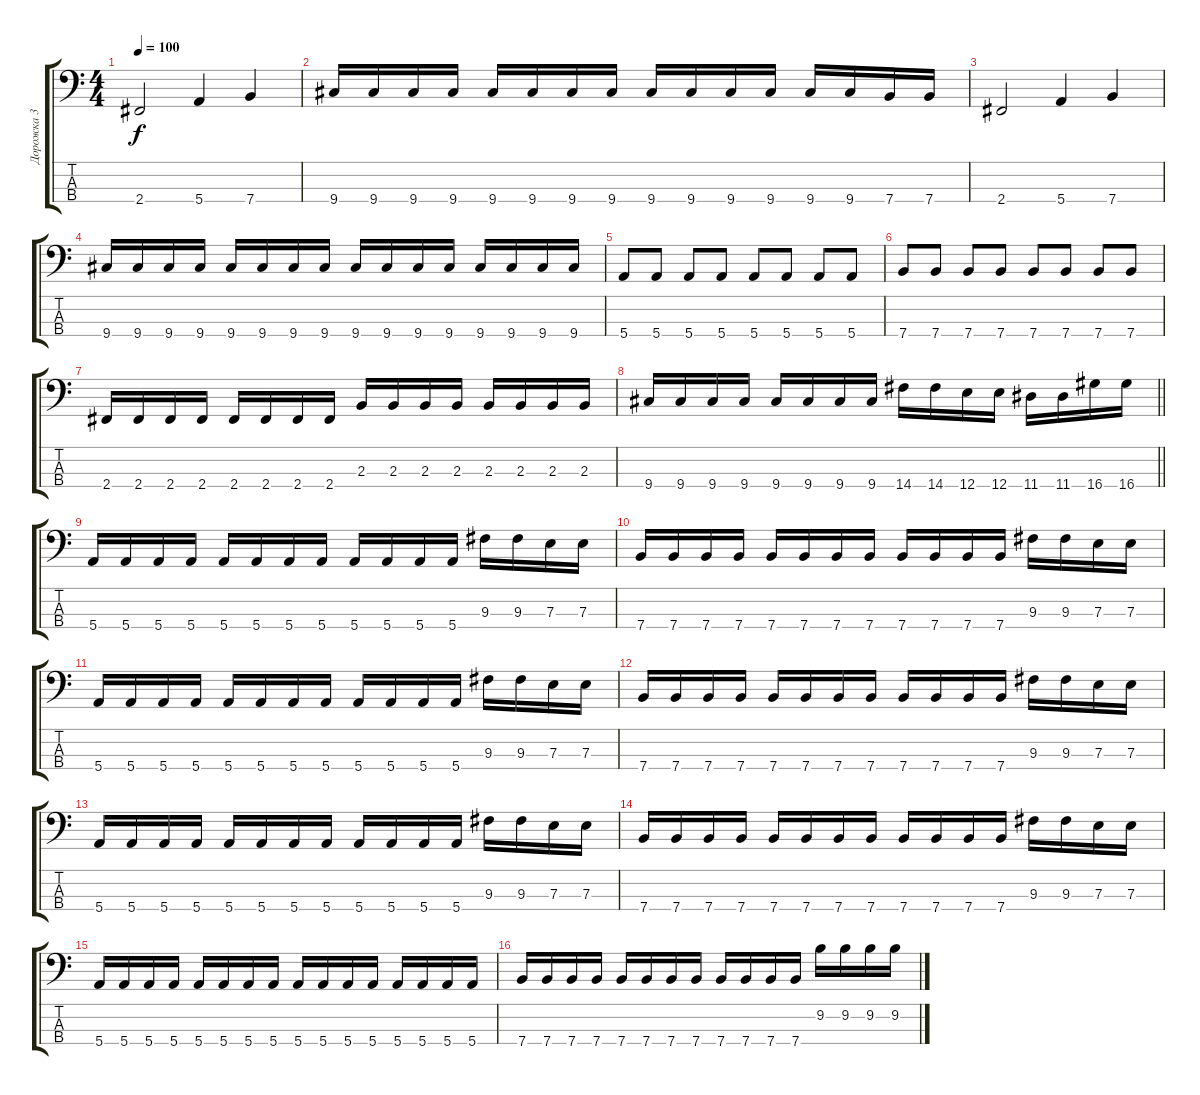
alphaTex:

\track ("Дорожка 3" "Дорожка 3") {instrument electricbassfinger}
\staff {score tabs}
\tuning (G2 D2 A1 E1) {hide}
\ts (4 4)
\tempo 100
\clef f4
\ks c
2.4.2{dy f} 5.4.4 7.4.4 |
9.4.16 9.4.16 9.4.16 9.4.16 9.4.16 9.4.16 9.4.16 9.4.16 9.4.16 9.4.16 9.4.16 9.4.16 9.4.16 9.4.16 7.4.16 7.4.16 |
2.4.2 5.4.4 7.4.4 |
9.4.16 9.4.16 9.4.16 9.4.16 9.4.16 9.4.16 9.4.16 9.4.16 9.4.16 9.4.16 9.4.16 9.4.16 9.4.16 9.4.16 9.4.16 9.4.16 |
5.4.8 5.4.8 5.4.8 5.4.8 5.4.8 5.4.8 5.4.8 5.4.8 |
7.4.8 7.4.8 7.4.8 7.4.8 7.4.8 7.4.8 7.4.8 7.4.8 |
2.4.16 2.4.16 2.4.16 2.4.16 2.4.16 2.4.16 2.4.16 2.4.16 2.3.16 2.3.16 2.3.16 2.3.16 2.3.16 2.3.16 2.3.16 2.3.16 |
\barLineRight lightlight
9.4.16 9.4.16 9.4.16 9.4.16 9.4.16 9.4.16 9.4.16 9.4.16 14.4.16 14.4.16 12.4.16 12.4.16 11.4.16 11.4.16 16.4.16 16.4.16 |
5.4.16 5.4.16 5.4.16 5.4.16 5.4.16 5.4.16 5.4.16 5.4.16 5.4.16 5.4.16 5.4.16 5.4.16 9.3.16 9.3.16 7.3.16 7.3.16 |
7.4.16 7.4.16 7.4.16 7.4.16 7.4.16 7.4.16 7.4.16 7.4.16 7.4.16 7.4.16 7.4.16 7.4.16 9.3.16 9.3.16 7.3.16 7.3.16 |
5.4.16 5.4.16 5.4.16 5.4.16 5.4.16 5.4.16 5.4.16 5.4.16 5.4.16 5.4.16 5.4.16 5.4.16 9.3.16 9.3.16 7.3.16 7.3.16 |
7.4.16 7.4.16 7.4.16 7.4.16 7.4.16 7.4.16 7.4.16 7.4.16 7.4.16 7.4.16 7.4.16 7.4.16 9.3.16 9.3.16 7.3.16 7.3.16 |
5.4.16 5.4.16 5.4.16 5.4.16 5.4.16 5.4.16 5.4.16 5.4.16 5.4.16 5.4.16 5.4.16 5.4.16 9.3.16 9.3.16 7.3.16 7.3.16 |
7.4.16 7.4.16 7.4.16 7.4.16 7.4.16 7.4.16 7.4.16 7.4.16 7.4.16 7.4.16 7.4.16 7.4.16 9.3.16 9.3.16 7.3.16 7.3.16 |
5.4.16 5.4.16 5.4.16 5.4.16 5.4.16 5.4.16 5.4.16 5.4.16 5.4.16 5.4.16 5.4.16 5.4.16 5.4.16 5.4.16 5.4.16 5.4.16 |
7.4.16 7.4.16 7.4.16 7.4.16 7.4.16 7.4.16 7.4.16 7.4.16 7.4.16 7.4.16 7.4.16 7.4.16 9.2.16 9.2.16 9.2.16 9.2.16
